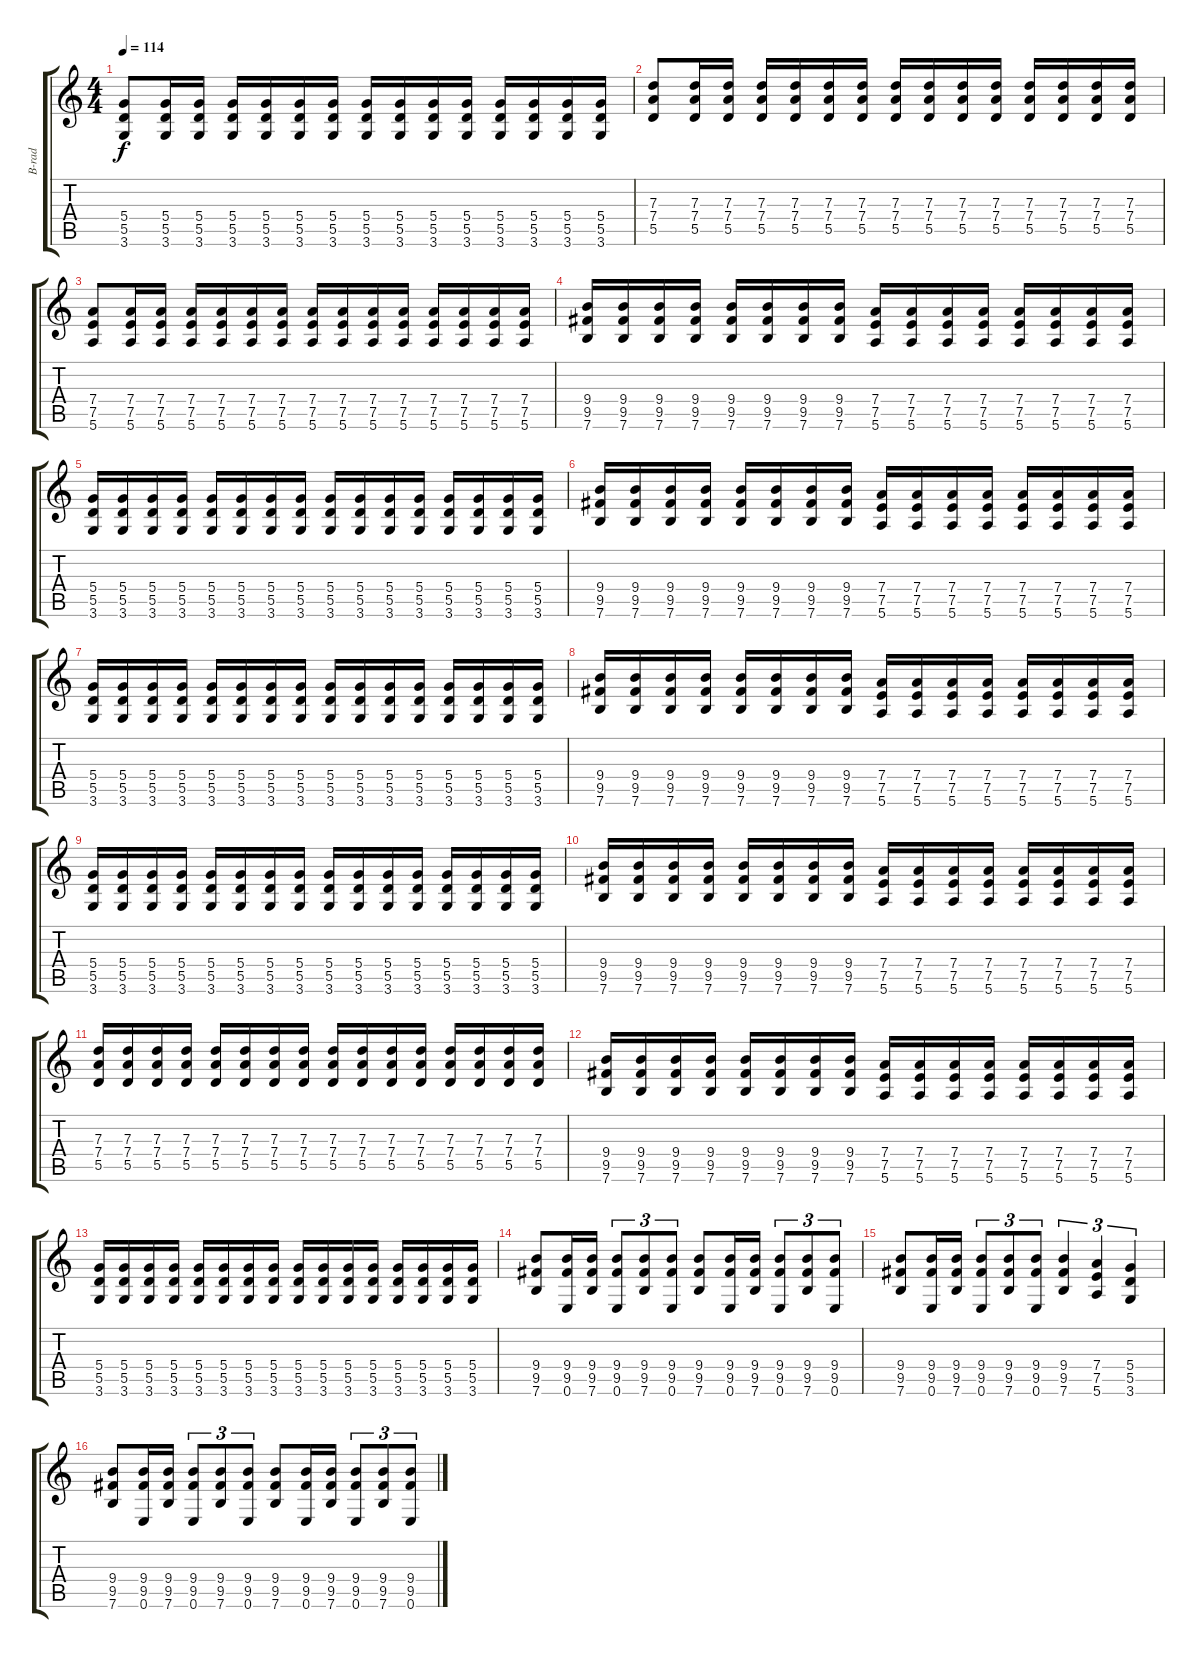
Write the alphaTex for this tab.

\track ("B-rad" "B-rad") {instrument overdrivenguitar}
\staff {score tabs}
\tuning (E4 B3 G3 D3 A2 E2) {hide}
\ts (4 4)
\tempo 114
\clef g2
\ks c
(5.4 5.5 3.6).8{dy f} (5.4 5.5 3.6).16 (5.4 5.5 3.6).16 (5.4 5.5 3.6).16 (5.4 5.5 3.6).16 (5.4 5.5 3.6).16 (5.4 5.5 3.6).16 (5.4 5.5 3.6).16 (5.4 5.5 3.6).16 (5.4 5.5 3.6).16 (5.4 5.5 3.6).16 (5.4 5.5 3.6).16 (5.4 5.5 3.6).16 (5.4 5.5 3.6).16 (5.4 5.5 3.6).16 |
(7.3 7.4 5.5).8 (7.3 7.4 5.5).16 (7.3 7.4 5.5).16 (7.3 7.4 5.5).16 (7.3 7.4 5.5).16 (7.3 7.4 5.5).16 (7.3 7.4 5.5).16 (7.3 7.4 5.5).16 (7.3 7.4 5.5).16 (7.3 7.4 5.5).16 (7.3 7.4 5.5).16 (7.3 7.4 5.5).16 (7.3 7.4 5.5).16 (7.3 7.4 5.5).16 (7.3 7.4 5.5).16 |
(7.4 7.5 5.6).8 (7.4 7.5 5.6).16 (7.4 7.5 5.6).16 (7.4 7.5 5.6).16 (7.4 7.5 5.6).16 (7.4 7.5 5.6).16 (7.4 7.5 5.6).16 (7.4 7.5 5.6).16 (7.4 7.5 5.6).16 (7.4 7.5 5.6).16 (7.4 7.5 5.6).16 (7.4 7.5 5.6).16 (7.4 7.5 5.6).16 (7.4 7.5 5.6).16 (7.4 7.5 5.6).16 |
(9.4 9.5 7.6).16 (9.4 9.5 7.6).16 (9.4 9.5 7.6).16 (9.4 9.5 7.6).16 (9.4 9.5 7.6).16 (9.4 9.5 7.6).16 (9.4 9.5 7.6).16 (9.4 9.5 7.6).16 (7.4 7.5 5.6).16 (7.4 7.5 5.6).16 (7.4 7.5 5.6).16 (7.4 7.5 5.6).16 (7.4 7.5 5.6).16 (7.4 7.5 5.6).16 (7.4 7.5 5.6).16 (7.4 7.5 5.6).16 |
(5.4 5.5 3.6).16 (5.4 5.5 3.6).16 (5.4 5.5 3.6).16 (5.4 5.5 3.6).16 (5.4 5.5 3.6).16 (5.4 5.5 3.6).16 (5.4 5.5 3.6).16 (5.4 5.5 3.6).16 (5.4 5.5 3.6).16 (5.4 5.5 3.6).16 (5.4 5.5 3.6).16 (5.4 5.5 3.6).16 (5.4 5.5 3.6).16 (5.4 5.5 3.6).16 (5.4 5.5 3.6).16 (5.4 5.5 3.6).16 |
(9.4 9.5 7.6).16 (9.4 9.5 7.6).16 (9.4 9.5 7.6).16 (9.4 9.5 7.6).16 (9.4 9.5 7.6).16 (9.4 9.5 7.6).16 (9.4 9.5 7.6).16 (9.4 9.5 7.6).16 (7.4 7.5 5.6).16 (7.4 7.5 5.6).16 (7.4 7.5 5.6).16 (7.4 7.5 5.6).16 (7.4 7.5 5.6).16 (7.4 7.5 5.6).16 (7.4 7.5 5.6).16 (7.4 7.5 5.6).16 |
(5.4 5.5 3.6).16 (5.4 5.5 3.6).16 (5.4 5.5 3.6).16 (5.4 5.5 3.6).16 (5.4 5.5 3.6).16 (5.4 5.5 3.6).16 (5.4 5.5 3.6).16 (5.4 5.5 3.6).16 (5.4 5.5 3.6).16 (5.4 5.5 3.6).16 (5.4 5.5 3.6).16 (5.4 5.5 3.6).16 (5.4 5.5 3.6).16 (5.4 5.5 3.6).16 (5.4 5.5 3.6).16 (5.4 5.5 3.6).16 |
(9.4 9.5 7.6).16 (9.4 9.5 7.6).16 (9.4 9.5 7.6).16 (9.4 9.5 7.6).16 (9.4 9.5 7.6).16 (9.4 9.5 7.6).16 (9.4 9.5 7.6).16 (9.4 9.5 7.6).16 (7.4 7.5 5.6).16 (7.4 7.5 5.6).16 (7.4 7.5 5.6).16 (7.4 7.5 5.6).16 (7.4 7.5 5.6).16 (7.4 7.5 5.6).16 (7.4 7.5 5.6).16 (7.4 7.5 5.6).16 |
(5.4 5.5 3.6).16 (5.4 5.5 3.6).16 (5.4 5.5 3.6).16 (5.4 5.5 3.6).16 (5.4 5.5 3.6).16 (5.4 5.5 3.6).16 (5.4 5.5 3.6).16 (5.4 5.5 3.6).16 (5.4 5.5 3.6).16 (5.4 5.5 3.6).16 (5.4 5.5 3.6).16 (5.4 5.5 3.6).16 (5.4 5.5 3.6).16 (5.4 5.5 3.6).16 (5.4 5.5 3.6).16 (5.4 5.5 3.6).16 |
(9.4 9.5 7.6).16 (9.4 9.5 7.6).16 (9.4 9.5 7.6).16 (9.4 9.5 7.6).16 (9.4 9.5 7.6).16 (9.4 9.5 7.6).16 (9.4 9.5 7.6).16 (9.4 9.5 7.6).16 (7.4 7.5 5.6).16 (7.4 7.5 5.6).16 (7.4 7.5 5.6).16 (7.4 7.5 5.6).16 (7.4 7.5 5.6).16 (7.4 7.5 5.6).16 (7.4 7.5 5.6).16 (7.4 7.5 5.6).16 |
(7.3 7.4 5.5).16 (7.3 7.4 5.5).16 (7.3 7.4 5.5).16 (7.3 7.4 5.5).16 (7.3 7.4 5.5).16 (7.3 7.4 5.5).16 (7.3 7.4 5.5).16 (7.3 7.4 5.5).16 (7.3 7.4 5.5).16 (7.3 7.4 5.5).16 (7.3 7.4 5.5).16 (7.3 7.4 5.5).16 (7.3 7.4 5.5).16 (7.3 7.4 5.5).16 (7.3 7.4 5.5).16 (7.3 7.4 5.5).16 |
(9.4 9.5 7.6).16 (9.4 9.5 7.6).16 (9.4 9.5 7.6).16 (9.4 9.5 7.6).16 (9.4 9.5 7.6).16 (9.4 9.5 7.6).16 (9.4 9.5 7.6).16 (9.4 9.5 7.6).16 (7.4 7.5 5.6).16 (7.4 7.5 5.6).16 (7.4 7.5 5.6).16 (7.4 7.5 5.6).16 (7.4 7.5 5.6).16 (7.4 7.5 5.6).16 (7.4 7.5 5.6).16 (7.4 7.5 5.6).16 |
(5.4 5.5 3.6).16 (5.4 5.5 3.6).16 (5.4 5.5 3.6).16 (5.4 5.5 3.6).16 (5.4 5.5 3.6).16 (5.4 5.5 3.6).16 (5.4 5.5 3.6).16 (5.4 5.5 3.6).16 (5.4 5.5 3.6).16 (5.4 5.5 3.6).16 (5.4 5.5 3.6).16 (5.4 5.5 3.6).16 (5.4 5.5 3.6).16 (5.4 5.5 3.6).16 (5.4 5.5 3.6).16 (5.4 5.5 3.6).16 |
(9.4 9.5 7.6).8 (9.4 9.5 0.6).16 (9.4 9.5 7.6).16 (9.4 9.5 0.6).8{tu (3 2)} (9.4 9.5 7.6).8{tu (3 2)} (9.4 9.5 0.6).8{tu (3 2)} (9.4 9.5 7.6).8 (9.4 9.5 0.6).16 (9.4 9.5 7.6).16 (9.4 9.5 0.6).8{tu (3 2)} (9.4 9.5 7.6).8{tu (3 2)} (9.4 9.5 0.6).8{tu (3 2)} |
(9.4 9.5 7.6).8 (9.4 9.5 0.6).16 (9.4 9.5 7.6).16 (9.4 9.5 0.6).8{tu (3 2)} (9.4 9.5 7.6).8{tu (3 2)} (9.4 9.5 0.6).8{tu (3 2)} (9.4 9.5 7.6).4{tu (3 2)} (7.4 7.5 5.6).4{tu (3 2)} (5.4 5.5 3.6).4{tu (3 2)} |
(9.4 9.5 7.6).8 (9.4 9.5 0.6).16 (9.4 9.5 7.6).16 (9.4 9.5 0.6).8{tu (3 2)} (9.4 9.5 7.6).8{tu (3 2)} (9.4 9.5 0.6).8{tu (3 2)} (9.4 9.5 7.6).8 (9.4 9.5 0.6).16 (9.4 9.5 7.6).16 (9.4 9.5 0.6).8{tu (3 2)} (9.4 9.5 7.6).8{tu (3 2)} (9.4 9.5 0.6).8{tu (3 2)}
